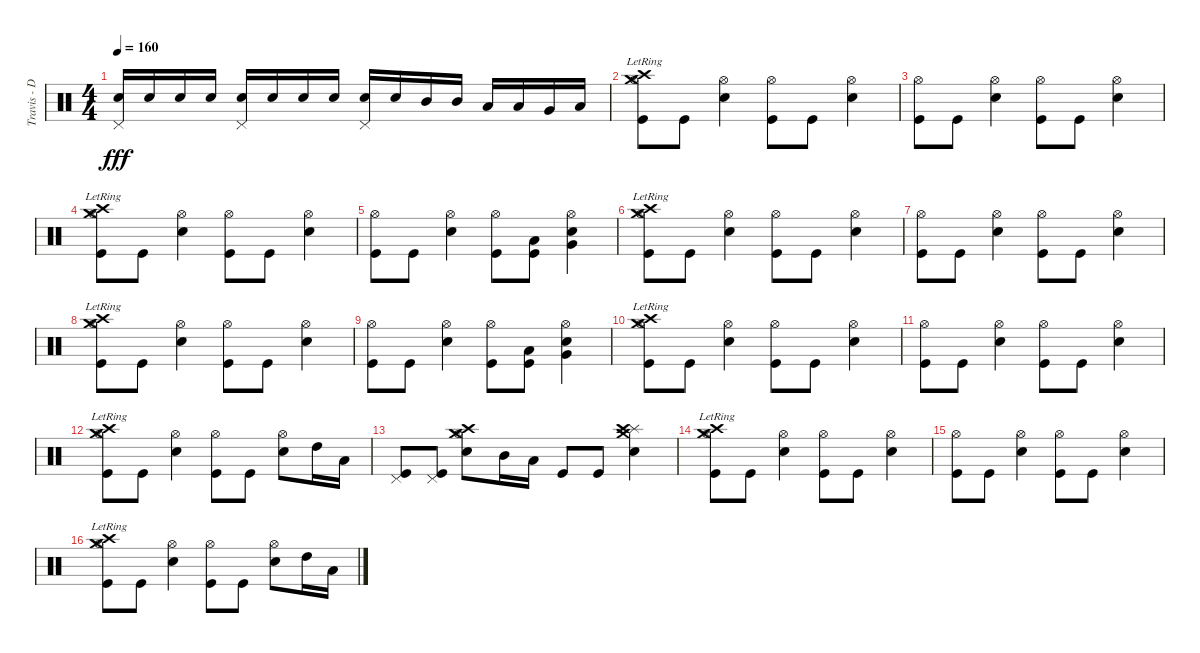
\track ("Travis - Drums" "Travis - D") {instrument percussion}
\staff {score}
\articulation defaults
\ts (4 4)
\tempo 160
\clef neutral
\ks c
("Pedal Hi-Hat (hit)" "Snare (hit) 2").16{dy fff} "Snare (hit) 2".16 "Snare (hit) 2".16 "Snare (hit) 2".16 ("Pedal Hi-Hat (hit)" "Snare (hit) 2").16 "Snare (hit) 2".16 "Snare (hit) 2".16 "Snare (hit) 2".16 ("Pedal Hi-Hat (hit)" "Snare (hit) 2").16 "Snare (hit) 2".16 "Mid Tom (hit)".16 "Mid Tom (hit)".16 "Low Tom (hit)".16 "Low Tom (hit)".16 "Very Low Tom (hit)".16 "Low Floor Tom (hit)".16 |
("Crash high (hit)"{lr} "Hi-Hat (open)" "Crash medium (hit)"{lr} "Kick (hit)").8 "Kick (hit)".8 ("Hi-Hat (open)" "Snare (hit) 2").4 ("Hi-Hat (open)" "Kick (hit)").8 "Kick (hit)".8 ("Hi-Hat (open)" "Snare (hit) 2").4 |
("Hi-Hat (open)" "Kick (hit)").8 "Kick (hit)".8 ("Hi-Hat (open)" "Snare (hit) 2").4 ("Hi-Hat (open)" "Kick (hit)").8 "Kick (hit)".8 ("Hi-Hat (open)" "Snare (hit) 2").4 |
("Crash high (hit)"{lr} "Hi-Hat (open)" "Crash medium (hit)"{lr} "Kick (hit)").8 "Kick (hit)".8 ("Hi-Hat (open)" "Snare (hit) 2").4 ("Hi-Hat (open)" "Kick (hit)").8 "Kick (hit)".8 ("Hi-Hat (open)" "Snare (hit) 2").4 |
("Hi-Hat (open)" "Kick (hit)").8 "Kick (hit)".8 ("Hi-Hat (open)" "Snare (hit) 2").4 ("Hi-Hat (open)" "Kick (hit)").8 ("Low Tom (hit)" "Kick (hit)").8 ("Hi-Hat (open)" "Very Low Tom (hit)" "Snare (hit) 2").4 |
("Crash high (hit)"{lr} "Hi-Hat (open)" "Crash medium (hit)"{lr} "Kick (hit)").8 "Kick (hit)".8 ("Hi-Hat (open)" "Snare (hit) 2").4 ("Hi-Hat (open)" "Kick (hit)").8 "Kick (hit)".8 ("Hi-Hat (open)" "Snare (hit) 2").4 |
("Hi-Hat (open)" "Kick (hit)").8 "Kick (hit)".8 ("Hi-Hat (open)" "Snare (hit) 2").4 ("Hi-Hat (open)" "Kick (hit)").8 "Kick (hit)".8 ("Hi-Hat (open)" "Snare (hit) 2").4 |
("Crash high (hit)"{lr} "Hi-Hat (open)" "Crash medium (hit)"{lr} "Kick (hit)").8 "Kick (hit)".8 ("Hi-Hat (open)" "Snare (hit) 2").4 ("Hi-Hat (open)" "Kick (hit)").8 "Kick (hit)".8 ("Hi-Hat (open)" "Snare (hit) 2").4 |
("Hi-Hat (open)" "Kick (hit)").8 "Kick (hit)".8 ("Hi-Hat (open)" "Snare (hit) 2").4 ("Hi-Hat (open)" "Kick (hit)").8 ("Low Tom (hit)" "Kick (hit)").8 ("Hi-Hat (open)" "Very Low Tom (hit)" "Snare (hit) 2").4 |
("Crash high (hit)"{lr} "Hi-Hat (open)" "Crash medium (hit)"{lr} "Kick (hit)").8 "Kick (hit)".8 ("Hi-Hat (open)" "Snare (hit) 2").4 ("Hi-Hat (open)" "Kick (hit)").8 "Kick (hit)".8 ("Hi-Hat (open)" "Snare (hit) 2").4 |
("Hi-Hat (open)" "Kick (hit)").8 "Kick (hit)".8 ("Hi-Hat (open)" "Snare (hit) 2").4 ("Hi-Hat (open)" "Kick (hit)").8 "Kick (hit)".8 ("Hi-Hat (open)" "Snare (hit) 2").4 |
("Crash high (hit)"{lr} "Hi-Hat (open)" "Crash medium (hit)"{lr} "Kick (hit)").8 "Kick (hit)".8 ("Hi-Hat (open)" "Snare (hit) 2").4 ("Hi-Hat (open)" "Kick (hit)").8 "Kick (hit)".8 ("Hi-Hat (open)" "Snare (hit) 2").8 "High Tom (hit)".16 "Low Tom (hit)".16 |
("Pedal Hi-Hat (hit)" "Kick (hit)").8 ("Pedal Hi-Hat (hit)" "Kick (hit)").8 ("Crash high (hit)" "Crash medium (hit)" "Hi-Hat (open)" "Snare (hit) 2").8 "Mid Tom (hit)".16 "Low Tom (hit)".16 "Kick (hit)".8 "Kick (hit)".8 ("Crash medium (hit)" "Splash (hit)" "Crash high (hit)" "Snare (hit) 2").4 |
("Crash high (hit)"{lr} "Hi-Hat (open)" "Crash medium (hit)"{lr} "Kick (hit)").8 "Kick (hit)".8 ("Hi-Hat (open)" "Snare (hit) 2").4 ("Hi-Hat (open)" "Kick (hit)").8 "Kick (hit)".8 ("Hi-Hat (open)" "Snare (hit) 2").4 |
("Hi-Hat (open)" "Kick (hit)").8 "Kick (hit)".8 ("Hi-Hat (open)" "Snare (hit) 2").4 ("Hi-Hat (open)" "Kick (hit)").8 "Kick (hit)".8 ("Hi-Hat (open)" "Snare (hit) 2").4 |
("Crash high (hit)"{lr} "Hi-Hat (open)" "Crash medium (hit)"{lr} "Kick (hit)").8 "Kick (hit)".8 ("Hi-Hat (open)" "Snare (hit) 2").4 ("Hi-Hat (open)" "Kick (hit)").8 "Kick (hit)".8 ("Hi-Hat (open)" "Snare (hit) 2").8 "High Tom (hit)".16 "Low Tom (hit)".16
